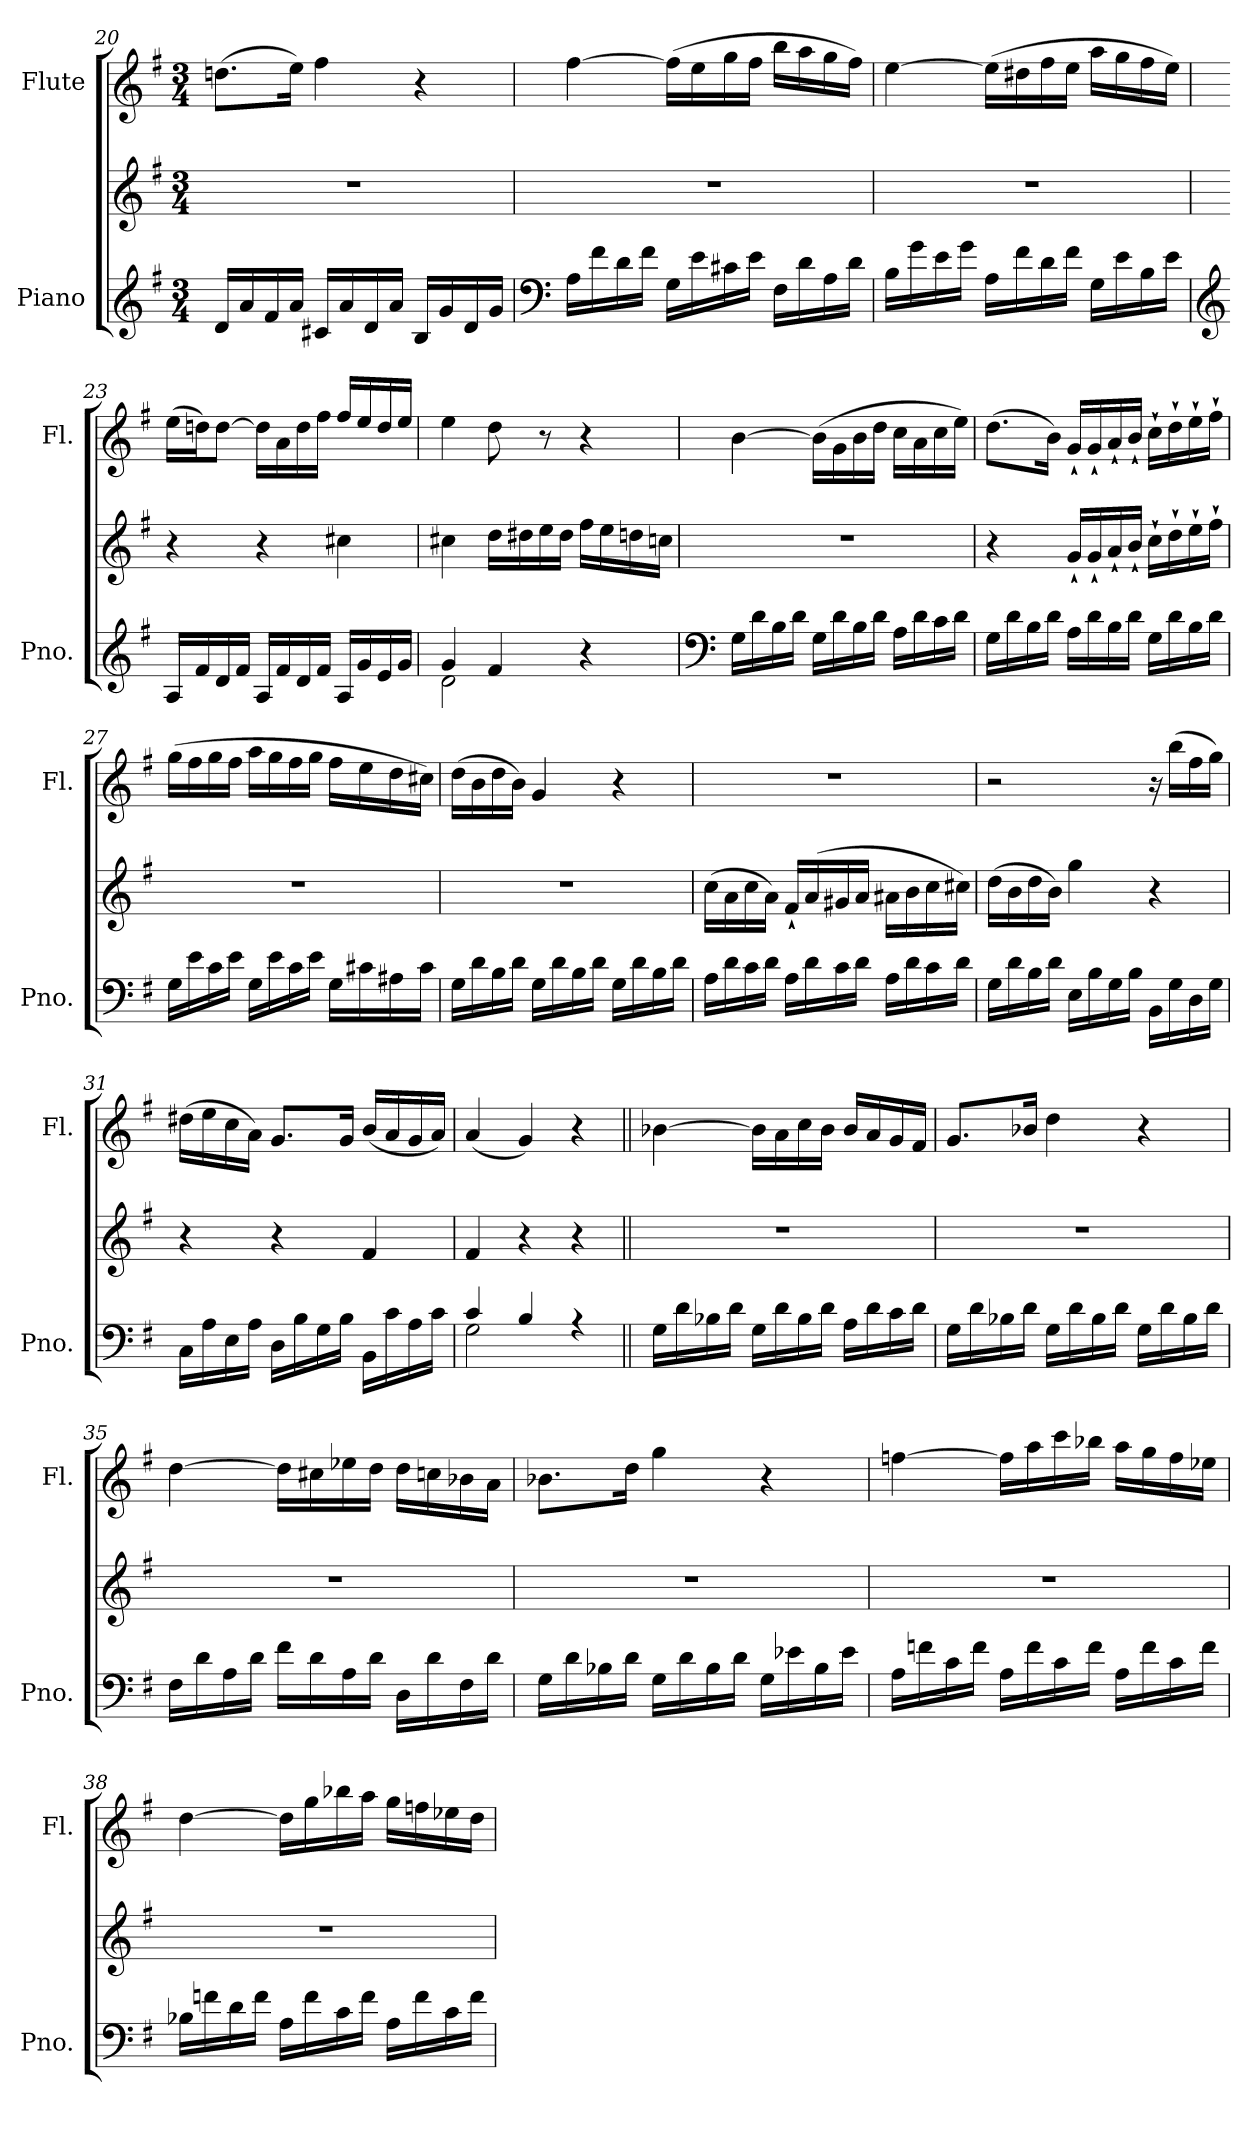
**kern	**kern	**kern
*part2	*part2	*part1
*staff3	*staff2	*staff1
*I"Piano	*	*I"Flute
*I'Pno.	*	*I'Fl.
*clefG2	*clefG2	*clefG2
*k[f#]	*k[f#]	*k[f#]
*M3/4	*M3/4	*M3/4
=20	=20	=20
16d/LL	2.r	(8.ddn\L
16a/	.	.
16f#/	.	.
16a/JJ	.	16ee\Jk)
16c#X/LL	.	4ff#\
16a/	.	.
16d/	.	.
16a/JJ	.	.
16B/LL	.	4r
16g/	.	.
16d/	.	.
16g/JJ	.	.
!!LO:PB:g=z
=21	=21	=21
*clefF4	*	*
16A\LL	2.r	[4ff#\
16f#\	.	.
16d\	.	.
16f#\JJ	.	.
16G\LL	.	(16ff#\LL]
16e\	.	16ee\
16c#X\	.	16gg\
16e\JJ	.	16ff#\JJ
16F#\LL	.	16bb\LL
16d\	.	16aa\
16A\	.	16gg\
16d\JJ	.	16ff#\JJ)
=22	=22	=22
16B\LL	2.r	[4ee\
16g\	.	.
16e\	.	.
16g\JJ	.	.
16A\LL	.	(16ee\LL]
16f#\	.	16dd#X\
16d\	.	16ff#\
16f#\JJ	.	16ee\JJ
16G\LL	.	16aa\LL
16e\	.	16gg\
16B\	.	16ff#\
16e\JJ	.	16ee\JJ)
=23	=23	=23
*clefG2	*	*
*	*	*^
16A/LL	4r	4rffyy	(16ee\LL
16f#/	.	.	16ddn\J)
16d/	.	.	[8dd\J
16f#/JJ	.	.	.
16A/LL	4r	4rffyy	16dd\LL]
16f#/	.	.	16a\
16d/	.	.	16dd\
16f#/JJ	.	.	16ff#\JJ
16A/LL	4cc#X\	16ff#/LL	4ryy
16g/	.	16ee/	.
16e/	.	16dd/	.
16g/JJ	.	16ee/JJ	.
*	*	*v	*v
=24	=24	=24
*^	*	*
4g/	2d\	4cc#X\	4ee\
4f#/	.	16dd\LL	8dd\
.	.	16dd#X\	.
.	.	16ee\	8r
.	.	16dd#\JJ	.
4r	4ryy	16ff#\LL	4r
.	.	16ee\	.
.	.	16ddn\	.
.	.	16ccn\JJ	.
*v	*v	*	*
!!LO:LB:g=z
=25	=25	=25
*clefF4	*	*
16G\LL	2.r	[4b\
16d\	.	.
16B\	.	.
16d\JJ	.	.
16G\LL	.	(16b\LL]
16d\	.	16g\
16B\	.	16b\
16d\JJ	.	16dd\JJ
16A\LL	.	16cc\LL
16d\	.	16a\
16c\	.	16cc\
16d\JJ	.	16ee\JJ)
=26	=26	=26
16G\LL	4r	(8.dd\L
16d\	.	.
16B\	.	.
16d\JJ	.	16b\Jk)
16A\LL	16g`/LL	16g`/LL
16d\	16g`/	16g`/
16B\	16a`/	16a`/
16d\JJ	16b`/JJ	16b`/JJ
16G\LL	16cc`\LL	16cc`\LL
16d\	16dd`\	16dd`\
16B\	16ee`\	16ee`\
16d\JJ	16ff#`\JJ	16ff#`\JJ
=27	=27	=27
16G\LL	2.r	(16gg\LL
16e\	.	16ff#\
16c\	.	16gg\
16e\JJ	.	16ff#\JJ
16G\LL	.	16aa\LL
16e\	.	16gg\
16c\	.	16ff#\
16e\JJ	.	16gg\JJ
16G\LL	.	16ff#\LL
16c#X\	.	16ee\
16A#X\	.	16dd\
16c#\JJ	.	16cc#X\JJ)
=28	=28	=28
16G\LL	2.r	(16dd\LL
16d\	.	16b\
16B\	.	16dd\
16d\JJ	.	16b\JJ)
16G\LL	.	4g/
16d\	.	.
16B\	.	.
16d\JJ	.	.
16G\LL	.	4r
16d\	.	.
16B\	.	.
16d\JJ	.	.
!!LO:LB:g=z
=29	=29	=29
16A\LL	(16cc\LL	2.r
16d\	16a\	.
16c\	16cc\	.
16d\JJ	16a\JJ)	.
16A\LL	16f#`/LL	.
16d\	(16a/	.
16c\	16g#X/	.
16d\JJ	16a/JJ	.
16A\LL	16a#X\LL	.
16d\	16b\	.
16c\	16cc\	.
16d\JJ	16cc#X\JJ)	.
=30	=30	=30
16G\LL	(16dd\LL	2r
16d\	16b\	.
16B\	16dd\	.
16d\JJ	16b\JJ)	.
16E\LL	4gg\	.
16B\	.	.
16G\	.	.
16B\JJ	.	.
16BB\LL	4r	16r
16G\	.	(16bb\LL
16D\	.	16ff#\
16G\JJ	.	16gg\JJ)
=31	=31	=31
*	*	*^
16C\LL	4r	4rffyy	(16dd#X\LL
16A\	.	.	16ee\
16E\	.	.	16cc\
16A\JJ	.	.	16a\JJ)
16D\LL	4r	8.g/L	2ryy
16B\	.	.	.
16G\	.	.	.
16B\JJ	.	16g/Jk	.
16BB\LL	4f#/	(16b/LL	.
16c\	.	16a/	.
16A\	.	16g/	.
16c\JJ	.	16a/JJ)	.
*	*	*v	*v
=32	=32	=32
*^	*	*
4c/	2G\	4f#/	(4a/
4B/	.	4r	4g/)
4ryy	4rA	4r	4r
*v	*v	*	*
!!LO:LB:g=z
=33||	=33||	=33||
16G\LL	2.r	[4b-X\
16d\	.	.
16B-X\	.	.
16d\JJ	.	.
16G\LL	.	16b-\LL]
16d\	.	16a\
16B-\	.	16cc\
16d\JJ	.	16b-\JJ
16A\LL	.	16b-/LL
16d\	.	16a/
16c\	.	16g/
16d\JJ	.	16f#/JJ
=34	=34	=34
16G\LL	2.r	8.g/L
16d\	.	.
16B-X\	.	.
16d\JJ	.	16b-X/Jk
16G\LL	.	4dd\
16d\	.	.
16B-\	.	.
16d\JJ	.	.
16G\LL	.	4r
16d\	.	.
16B-\	.	.
16d\JJ	.	.
=35	=35	=35
16F#\LL	2.r	[4dd\
16d\	.	.
16A\	.	.
16d\JJ	.	.
16f#\LL	.	16dd\LL]
16d\	.	16cc#X\
16A\	.	16ee-X\
16d\JJ	.	16dd\JJ
16D\LL	.	16dd\LL
16d\	.	16ccn\
16F#\	.	16b-X\
16d\JJ	.	16a\JJ
=36	=36	=36
16G\LL	2.r	8.b-X\L
16d\	.	.
16B-X\	.	.
16d\JJ	.	16dd\Jk
16G\LL	.	4gg\
16d\	.	.
16B-\	.	.
16d\JJ	.	.
16G\LL	.	4r
16e-X\	.	.
16B-\	.	.
16e-\JJ	.	.
!!LO:LB:g=z
=37	=37	=37
16A\LL	2.r	[4ffn\
16fn\	.	.
16c\	.	.
16f\JJ	.	.
16A\LL	.	16ff\LL]
16f\	.	16aa\
16c\	.	16ccc\
16f\JJ	.	16bb-X\JJ
16A\LL	.	16aa\LL
16f\	.	16gg\
16c\	.	16ff\
16f\JJ	.	16ee-X\JJ
=38	=38	=38
16B-X\LL	2.r	[4dd\
16fn\	.	.
16d\	.	.
16f\JJ	.	.
16A\LL	.	16dd\LL]
16f\	.	16gg\
16c\	.	16bb-X\
16f\JJ	.	16aa\JJ
16A\LL	.	16gg\LL
16f\	.	16ffn\
16c\	.	16ee-X\
16f\JJ	.	16dd\JJ
=	=	=
*-	*-	*-
